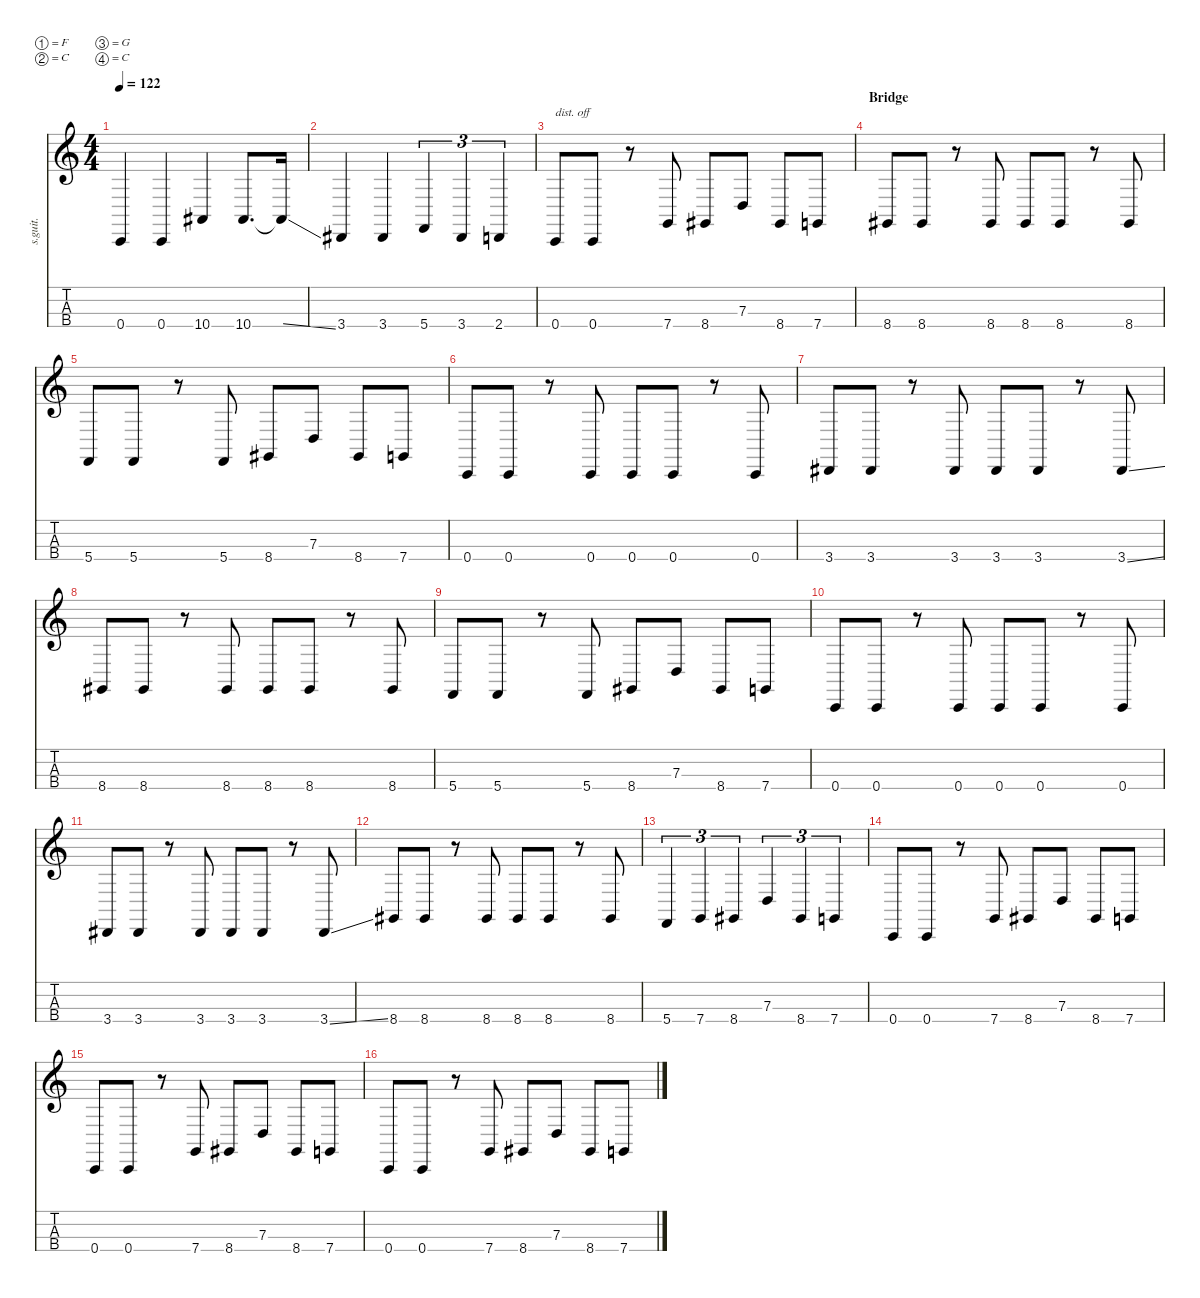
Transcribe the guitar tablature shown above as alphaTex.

\defaultSystemsLayout 4
\hideDynamics
\bracketExtendMode nobrackets
\track ("Brad Walst" "s.guit.") {instrument electricbasspick}
\staff {score tabs}
\tuning (F2 C2 G1 C1)
\ts (4 4)
\tempo 122
\clef g2
\ks c
0.4.4{lyrics (0 "") lyrics (1 "") lyrics (2 "") lyrics (3 "") lyrics (4 "") dy f} 0.4.4{lyrics (0 "") lyrics (1 "") lyrics (2 "") lyrics (3 "") lyrics (4 "")} 10.4{acc #}.4{lyrics (0 "") lyrics (1 "") lyrics (2 "") lyrics (3 "") lyrics (4 "")} 10.4{acc #}.8{d lyrics (0 "") lyrics (1 "") lyrics (2 "") lyrics (3 "") lyrics (4 "")} 10.4{ss t acc #}.16{lyrics (0 "") lyrics (1 "") lyrics (2 "") lyrics (3 "") lyrics (4 "")} |
3.4{acc #}.4{lyrics (0 "") lyrics (1 "") lyrics (2 "") lyrics (3 "") lyrics (4 "")} 3.4{acc #}.4{lyrics (0 "") lyrics (1 "") lyrics (2 "") lyrics (3 "") lyrics (4 "")} 5.4.4{tu (3 2) lyrics (0 "") lyrics (1 "") lyrics (2 "") lyrics (3 "") lyrics (4 "")} 3.4{acc #}.4{tu (3 2) lyrics (0 "") lyrics (1 "") lyrics (2 "") lyrics (3 "") lyrics (4 "")} 2.4.4{tu (3 2) lyrics (0 "") lyrics (1 "") lyrics (2 "") lyrics (3 "") lyrics (4 "")} |
0.4.8{txt "dist. off" lyrics (0 "") lyrics (1 "") lyrics (2 "") lyrics (3 "") lyrics (4 "")} 0.4.8{lyrics (0 "") lyrics (1 "") lyrics (2 "") lyrics (3 "") lyrics (4 "")} r.8 7.4.8{lyrics (0 "") lyrics (1 "") lyrics (2 "") lyrics (3 "") lyrics (4 "")} 8.4{acc #}.8{lyrics (0 "") lyrics (1 "") lyrics (2 "") lyrics (3 "") lyrics (4 "")} 7.3.8{lyrics (0 "") lyrics (1 "") lyrics (2 "") lyrics (3 "") lyrics (4 "")} 8.4{acc #}.8{lyrics (0 "") lyrics (1 "") lyrics (2 "") lyrics (3 "") lyrics (4 "")} 7.4.8{lyrics (0 "") lyrics (1 "") lyrics (2 "") lyrics (3 "") lyrics (4 "")} |
\section ("" "Bridge")
8.4{acc #}.8{lyrics (0 "") lyrics (1 "") lyrics (2 "") lyrics (3 "") lyrics (4 "")} 8.4{acc #}.8{lyrics (0 "") lyrics (1 "") lyrics (2 "") lyrics (3 "") lyrics (4 "")} r.8 8.4{acc #}.8{lyrics (0 "") lyrics (1 "") lyrics (2 "") lyrics (3 "") lyrics (4 "")} 8.4{acc #}.8{lyrics (0 "") lyrics (1 "") lyrics (2 "") lyrics (3 "") lyrics (4 "")} 8.4{acc #}.8{lyrics (0 "") lyrics (1 "") lyrics (2 "") lyrics (3 "") lyrics (4 "")} r.8 8.4{acc #}.8{lyrics (0 "") lyrics (1 "") lyrics (2 "") lyrics (3 "") lyrics (4 "")} |
5.4.8{lyrics (0 "") lyrics (1 "") lyrics (2 "") lyrics (3 "") lyrics (4 "")} 5.4.8{lyrics (0 "") lyrics (1 "") lyrics (2 "") lyrics (3 "") lyrics (4 "")} r.8 5.4.8{lyrics (0 "") lyrics (1 "") lyrics (2 "") lyrics (3 "") lyrics (4 "")} 8.4{acc #}.8{lyrics (0 "") lyrics (1 "") lyrics (2 "") lyrics (3 "") lyrics (4 "")} 7.3.8{lyrics (0 "") lyrics (1 "") lyrics (2 "") lyrics (3 "") lyrics (4 "")} 8.4{acc #}.8{lyrics (0 "") lyrics (1 "") lyrics (2 "") lyrics (3 "") lyrics (4 "")} 7.4.8{lyrics (0 "") lyrics (1 "") lyrics (2 "") lyrics (3 "") lyrics (4 "")} |
0.4.8{lyrics (0 "") lyrics (1 "") lyrics (2 "") lyrics (3 "") lyrics (4 "")} 0.4.8{lyrics (0 "") lyrics (1 "") lyrics (2 "") lyrics (3 "") lyrics (4 "")} r.8 0.4.8{lyrics (0 "") lyrics (1 "") lyrics (2 "") lyrics (3 "") lyrics (4 "")} 0.4.8{lyrics (0 "") lyrics (1 "") lyrics (2 "") lyrics (3 "") lyrics (4 "")} 0.4.8{lyrics (0 "") lyrics (1 "") lyrics (2 "") lyrics (3 "") lyrics (4 "")} r.8 0.4.8{lyrics (0 "") lyrics (1 "") lyrics (2 "") lyrics (3 "") lyrics (4 "")} |
3.4{acc #}.8{lyrics (0 "") lyrics (1 "") lyrics (2 "") lyrics (3 "") lyrics (4 "")} 3.4{acc #}.8{lyrics (0 "") lyrics (1 "") lyrics (2 "") lyrics (3 "") lyrics (4 "")} r.8 3.4{acc #}.8{lyrics (0 "") lyrics (1 "") lyrics (2 "") lyrics (3 "") lyrics (4 "")} 3.4{acc #}.8{lyrics (0 "") lyrics (1 "") lyrics (2 "") lyrics (3 "") lyrics (4 "")} 3.4{acc #}.8{lyrics (0 "") lyrics (1 "") lyrics (2 "") lyrics (3 "") lyrics (4 "")} r.8 3.4{ss acc #}.8{lyrics (0 "") lyrics (1 "") lyrics (2 "") lyrics (3 "") lyrics (4 "")} |
8.4{acc #}.8{lyrics (0 "") lyrics (1 "") lyrics (2 "") lyrics (3 "") lyrics (4 "")} 8.4{acc #}.8{lyrics (0 "") lyrics (1 "") lyrics (2 "") lyrics (3 "") lyrics (4 "")} r.8 8.4{acc #}.8{lyrics (0 "") lyrics (1 "") lyrics (2 "") lyrics (3 "") lyrics (4 "")} 8.4{acc #}.8{lyrics (0 "") lyrics (1 "") lyrics (2 "") lyrics (3 "") lyrics (4 "")} 8.4{acc #}.8{lyrics (0 "") lyrics (1 "") lyrics (2 "") lyrics (3 "") lyrics (4 "")} r.8 8.4{acc #}.8{lyrics (0 "") lyrics (1 "") lyrics (2 "") lyrics (3 "") lyrics (4 "")} |
5.4.8{lyrics (0 "") lyrics (1 "") lyrics (2 "") lyrics (3 "") lyrics (4 "")} 5.4.8{lyrics (0 "") lyrics (1 "") lyrics (2 "") lyrics (3 "") lyrics (4 "")} r.8 5.4.8{lyrics (0 "") lyrics (1 "") lyrics (2 "") lyrics (3 "") lyrics (4 "")} 8.4{acc #}.8{lyrics (0 "") lyrics (1 "") lyrics (2 "") lyrics (3 "") lyrics (4 "")} 7.3.8{lyrics (0 "") lyrics (1 "") lyrics (2 "") lyrics (3 "") lyrics (4 "")} 8.4{acc #}.8{lyrics (0 "") lyrics (1 "") lyrics (2 "") lyrics (3 "") lyrics (4 "")} 7.4.8{lyrics (0 "") lyrics (1 "") lyrics (2 "") lyrics (3 "") lyrics (4 "")} |
0.4.8{lyrics (0 "") lyrics (1 "") lyrics (2 "") lyrics (3 "") lyrics (4 "")} 0.4.8{lyrics (0 "") lyrics (1 "") lyrics (2 "") lyrics (3 "") lyrics (4 "")} r.8 0.4.8{lyrics (0 "") lyrics (1 "") lyrics (2 "") lyrics (3 "") lyrics (4 "")} 0.4.8{lyrics (0 "") lyrics (1 "") lyrics (2 "") lyrics (3 "") lyrics (4 "")} 0.4.8{lyrics (0 "") lyrics (1 "") lyrics (2 "") lyrics (3 "") lyrics (4 "")} r.8 0.4.8{lyrics (0 "") lyrics (1 "") lyrics (2 "") lyrics (3 "") lyrics (4 "")} |
3.4{acc #}.8{lyrics (0 "") lyrics (1 "") lyrics (2 "") lyrics (3 "") lyrics (4 "")} 3.4{acc #}.8{lyrics (0 "") lyrics (1 "") lyrics (2 "") lyrics (3 "") lyrics (4 "")} r.8 3.4{acc #}.8{lyrics (0 "") lyrics (1 "") lyrics (2 "") lyrics (3 "") lyrics (4 "")} 3.4{acc #}.8{lyrics (0 "") lyrics (1 "") lyrics (2 "") lyrics (3 "") lyrics (4 "")} 3.4{acc #}.8{lyrics (0 "") lyrics (1 "") lyrics (2 "") lyrics (3 "") lyrics (4 "")} r.8 3.4{ss acc #}.8{lyrics (0 "") lyrics (1 "") lyrics (2 "") lyrics (3 "") lyrics (4 "")} |
8.4{acc #}.8{lyrics (0 "") lyrics (1 "") lyrics (2 "") lyrics (3 "") lyrics (4 "")} 8.4{acc #}.8{lyrics (0 "") lyrics (1 "") lyrics (2 "") lyrics (3 "") lyrics (4 "")} r.8 8.4{acc #}.8{lyrics (0 "") lyrics (1 "") lyrics (2 "") lyrics (3 "") lyrics (4 "")} 8.4{acc #}.8{lyrics (0 "") lyrics (1 "") lyrics (2 "") lyrics (3 "") lyrics (4 "")} 8.4{acc #}.8{lyrics (0 "") lyrics (1 "") lyrics (2 "") lyrics (3 "") lyrics (4 "")} r.8 8.4{acc #}.8{lyrics (0 "") lyrics (1 "") lyrics (2 "") lyrics (3 "") lyrics (4 "")} |
5.4.4{tu (3 2) lyrics (0 "") lyrics (1 "") lyrics (2 "") lyrics (3 "") lyrics (4 "")} 7.4.4{tu (3 2) lyrics (0 "") lyrics (1 "") lyrics (2 "") lyrics (3 "") lyrics (4 "")} 8.4{acc #}.4{tu (3 2) lyrics (0 "") lyrics (1 "") lyrics (2 "") lyrics (3 "") lyrics (4 "")} 7.3.4{tu (3 2) lyrics (0 "") lyrics (1 "") lyrics (2 "") lyrics (3 "") lyrics (4 "")} 8.4{acc #}.4{tu (3 2) lyrics (0 "") lyrics (1 "") lyrics (2 "") lyrics (3 "") lyrics (4 "")} 7.4.4{tu (3 2) lyrics (0 "") lyrics (1 "") lyrics (2 "") lyrics (3 "") lyrics (4 "")} |
0.4.8{lyrics (0 "") lyrics (1 "") lyrics (2 "") lyrics (3 "") lyrics (4 "")} 0.4.8{lyrics (0 "") lyrics (1 "") lyrics (2 "") lyrics (3 "") lyrics (4 "")} r.8 7.4.8{lyrics (0 "") lyrics (1 "") lyrics (2 "") lyrics (3 "") lyrics (4 "")} 8.4{acc #}.8{lyrics (0 "") lyrics (1 "") lyrics (2 "") lyrics (3 "") lyrics (4 "")} 7.3.8{lyrics (0 "") lyrics (1 "") lyrics (2 "") lyrics (3 "") lyrics (4 "")} 8.4{acc #}.8{lyrics (0 "") lyrics (1 "") lyrics (2 "") lyrics (3 "") lyrics (4 "")} 7.4.8{lyrics (0 "") lyrics (1 "") lyrics (2 "") lyrics (3 "") lyrics (4 "")} |
0.4.8{lyrics (0 "") lyrics (1 "") lyrics (2 "") lyrics (3 "") lyrics (4 "")} 0.4.8{lyrics (0 "") lyrics (1 "") lyrics (2 "") lyrics (3 "") lyrics (4 "")} r.8 7.4.8{lyrics (0 "") lyrics (1 "") lyrics (2 "") lyrics (3 "") lyrics (4 "")} 8.4{acc #}.8{lyrics (0 "") lyrics (1 "") lyrics (2 "") lyrics (3 "") lyrics (4 "")} 7.3.8{lyrics (0 "") lyrics (1 "") lyrics (2 "") lyrics (3 "") lyrics (4 "")} 8.4{acc #}.8{lyrics (0 "") lyrics (1 "") lyrics (2 "") lyrics (3 "") lyrics (4 "")} 7.4.8{lyrics (0 "") lyrics (1 "") lyrics (2 "") lyrics (3 "") lyrics (4 "")} |
0.4.8{lyrics (0 "") lyrics (1 "") lyrics (2 "") lyrics (3 "") lyrics (4 "")} 0.4.8{lyrics (0 "") lyrics (1 "") lyrics (2 "") lyrics (3 "") lyrics (4 "")} r.8 7.4.8{lyrics (0 "") lyrics (1 "") lyrics (2 "") lyrics (3 "") lyrics (4 "")} 8.4{acc #}.8{lyrics (0 "") lyrics (1 "") lyrics (2 "") lyrics (3 "") lyrics (4 "")} 7.3.8{lyrics (0 "") lyrics (1 "") lyrics (2 "") lyrics (3 "") lyrics (4 "")} 8.4{acc #}.8{lyrics (0 "") lyrics (1 "") lyrics (2 "") lyrics (3 "") lyrics (4 "")} 7.4.8{lyrics (0 "") lyrics (1 "") lyrics (2 "") lyrics (3 "") lyrics (4 "")}
